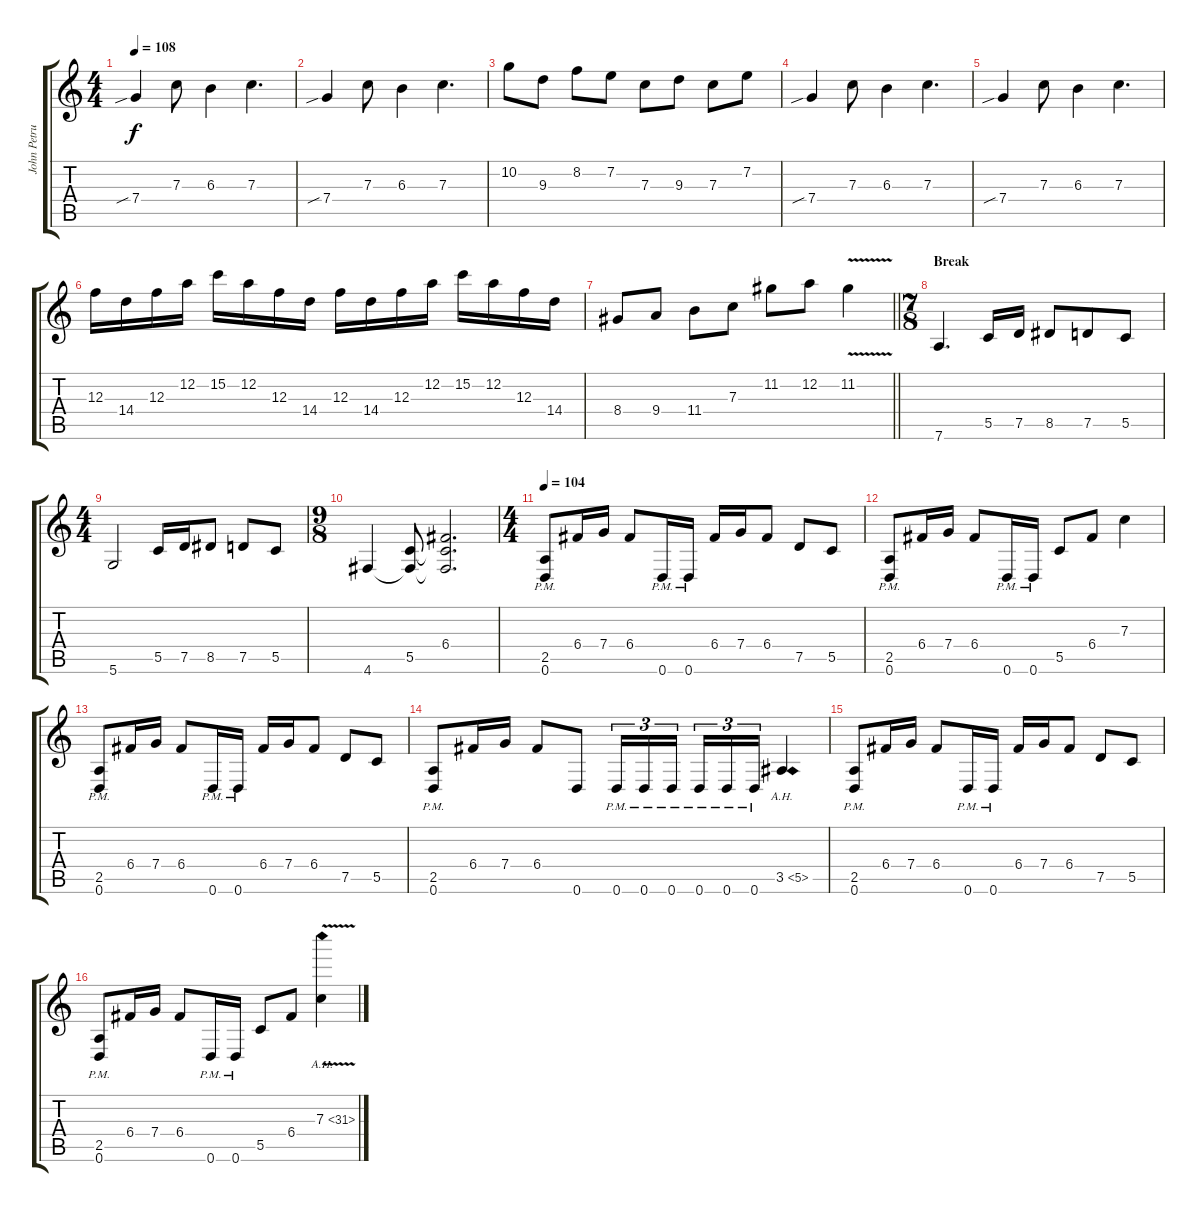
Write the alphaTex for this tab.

\track ("John Petrucci Lead" "John Petru") {instrument electricguitarclean}
\staff {score tabs}
\tuning (D4 A3 F3 C3 G2 D2) {hide}
\ts (4 4)
\tempo 108
\clef g2
\ks c
7.4{sib}.4{dy f} 7.3.8 6.3.4 7.3.4{d} |
7.4{sib}.4 7.3.8 6.3.4 7.3.4{d} |
10.2.8 9.3.8 8.2.8 7.2.8 7.3.8 9.3.8 7.3.8 7.2.8 |
7.4{sib}.4 7.3.8 6.3.4 7.3.4{d} |
7.4{sib}.4 7.3.8 6.3.4 7.3.4{d} |
12.3.16 14.4.16 12.3.16 12.2.16 15.2.16 12.2.16 12.3.16 14.4.16 12.3.16 14.4.16 12.3.16 12.2.16 15.2.16 12.2.16 12.3.16 14.4.16 |
\barLineRight lightlight
8.4.8 9.4.8 11.4.8 7.3.8 11.2.8 12.2.8 11.2{v}.4 |
\ts (7 8)
\section ("" "Break")
7.6.4{d} 5.5.16 7.5.16 8.5.8 7.5.8 5.5.8 |
\ts (4 4)
5.6.2 5.5.16 7.5.16 8.5.8 7.5.8 5.5.8 |
\ts (9 8)
4.6.4 (5.5 4.6{t}).8 (6.4 5.5{t} 4.6{t}).2{d} |
\ts (4 4)
\tempo 104
(2.5 0.6{pm}).8 6.4.16 7.4.16 6.4.8 0.6{pm}.16 0.6{pm}.16 6.4.16 7.4.16 6.4.8 7.5.8 5.5.8 |
(2.5 0.6{pm}).8 6.4.16 7.4.16 6.4.8 0.6{pm}.16 0.6{pm}.16 5.5.8 6.4.8 7.3.4 |
(2.5 0.6{pm}).8 6.4.16 7.4.16 6.4.8 0.6{pm}.16 0.6{pm}.16 6.4.16 7.4.16 6.4.8 7.5.8 5.5.8 |
(2.5 0.6{pm}).8 6.4.16 7.4.16 6.4.8 0.6.8 0.6{pm}.16{tu (3 2)} 0.6{pm}.16{tu (3 2)} 0.6{pm}.16{tu (3 2) beam splitsecondary} 0.6{pm}.16{tu (3 2)} 0.6{pm}.16{tu (3 2)} 0.6{pm}.16{tu (3 2)} 3.5{ah 2}.4 |
(2.5 0.6{pm}).8 6.4.16 7.4.16 6.4.8 0.6{pm}.16 0.6{pm}.16 6.4.16 7.4.16 6.4.8 7.5.8 5.5.8 |
(2.5 0.6{pm}).8 6.4.16 7.4.16 6.4.8 0.6{pm}.16 0.6{pm}.16 5.5.8 6.4.8 7.3{ah 24 v}.4
